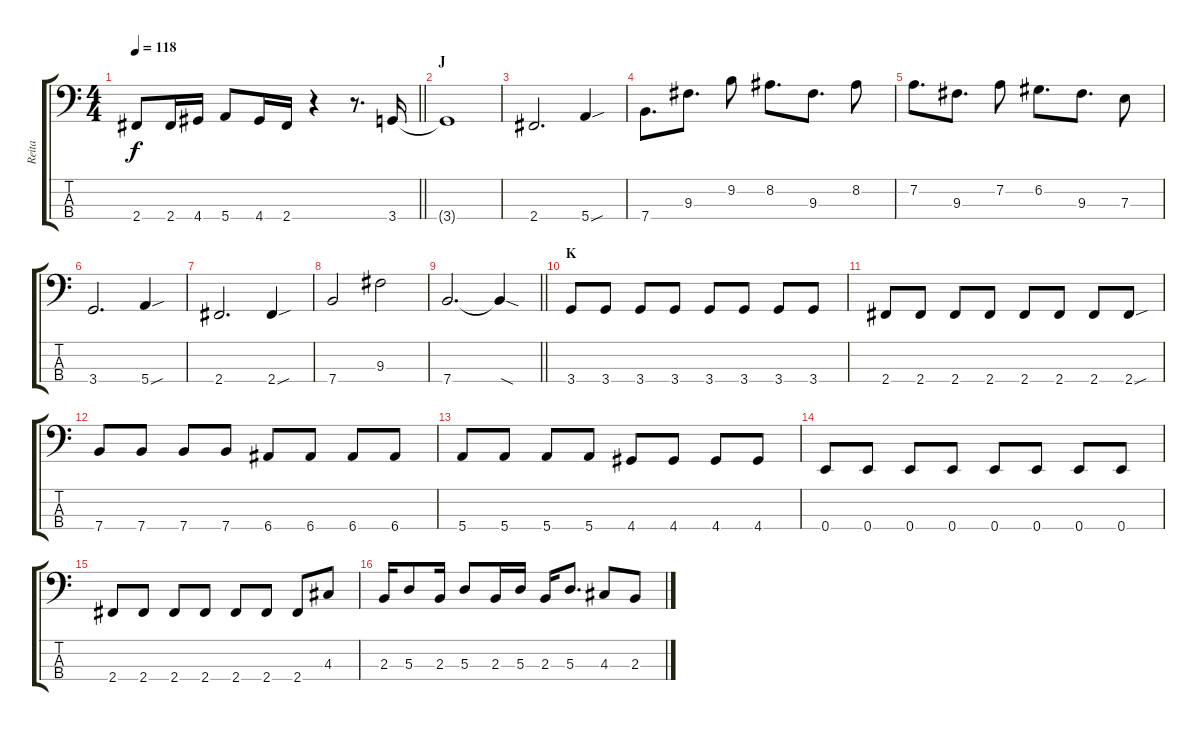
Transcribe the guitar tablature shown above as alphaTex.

\track ("Reita" "Reita") {instrument electricbasspick}
\staff {score tabs}
\tuning (G2 D2 A1 E1) {hide}
\ts (4 4)
\tempo 118
\clef f4
\barLineRight lightlight
\ks c
2.4.8{dy f} 2.4.16 4.4.16 5.4.8 4.4.16 2.4.16 r.4 r.8{d} 3.4.16 |
\section ("" "J")
3.4{t}.1 |
2.4.2{d} 5.4{sou}.4 |
7.4.8{d} 9.3.8{d} 9.2.8 8.2.8{d} 9.3.8{d} 8.2.8 |
7.2.8{d} 9.3.8{d} 7.2.8 6.2.8{d} 9.3.8{d} 7.3.8 |
3.4.2{d} 5.4{sou}.4 |
2.4.2{d} 2.4{sou}.4 |
7.4.2 9.3.2 |
\barLineRight lightlight
7.4.2{d} 7.4{sod t}.4 |
\section ("" "K")
3.4.8 3.4.8 3.4.8 3.4.8 3.4.8 3.4.8 3.4.8 3.4.8 |
2.4.8 2.4.8 2.4.8 2.4.8 2.4.8 2.4.8 2.4.8 2.4{sou}.8 |
7.4.8 7.4.8 7.4.8 7.4.8 6.4.8 6.4.8 6.4.8 6.4.8 |
5.4.8 5.4.8 5.4.8 5.4.8 4.4.8 4.4.8 4.4.8 4.4.8 |
0.4.8 0.4.8 0.4.8 0.4.8 0.4.8 0.4.8 0.4.8 0.4.8 |
2.4.8 2.4.8 2.4.8 2.4.8 2.4.8 2.4.8 2.4.8 4.3.8 |
2.3.16 5.3.8 2.3.16 5.3.8 2.3.16 5.3.16 2.3.16 5.3.8{d} 4.3.8 2.3.8
